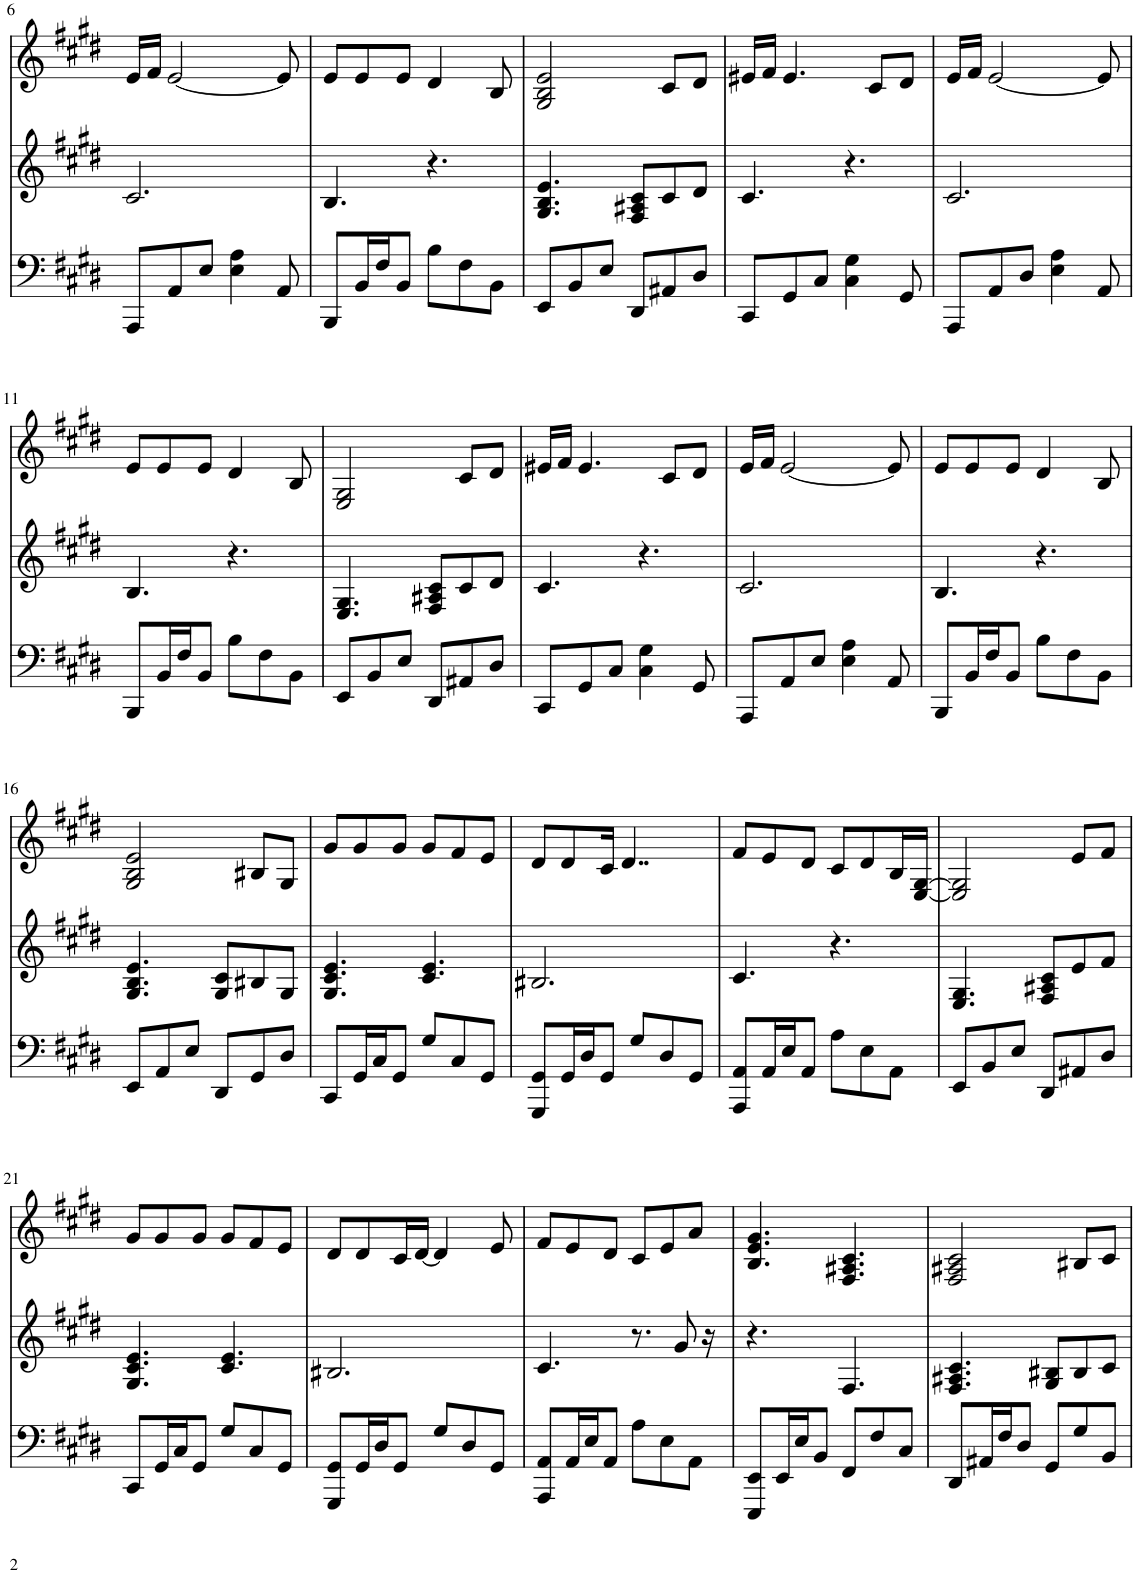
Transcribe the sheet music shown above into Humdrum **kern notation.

**kern	**kern	**kern
*part1	*part1	*part1
*staff3	*staff2	*staff1
*I"Piano	*	*
*I'Pno	*	*
!!LO:PB:g=z
*clefF4	*clefG2	*clefG2
*k[f#c#g#d#]	*k[f#c#g#d#]	*k[f#c#g#d#]
*M6/8	*M6/8	*M6/8
=6	=6	=6
8AAA/L	2.c#/	16e/LL
.	.	16f#/JJ
8AA/	.	[2e/
8E/J	.	.
4E\ 4A\	.	.
8AA/	.	8e/]
=7	=7	=7
8BBB/L	4.B/	8e/L
16BB/L	.	8e/
16F#/J	.	.
8BB/J	.	8e/J
8B\L	4.r	4d#/
8F#\	.	.
8BB\J	.	8B/
=8	=8	=8
8EE/L	4.G#/ 4.B/ 4.e/	2G#/ 2B/ 2e/
8BB/	.	.
8E/J	.	.
8DD#/L	8F#/ 8A#X/ 8c#/L	.
8AA#X/	8c#/	8c#/L
8D#/J	8d#/J	8d#/J
=9	=9	=9
8CC#/L	4.c#/	16e#X/LL
.	.	16f#/JJ
8GG#/	.	4.e#/
8C#/J	.	.
4C#\ 4G#\	4.r	.
.	.	8c#/L
8GG#/	.	8d#/J
=10	=10	=10
8AAA/L	2.c#/	16e/LL
.	.	16f#/JJ
8AA/	.	[2e/
8D#/J	.	.
4E\ 4A\	.	.
8AA/	.	8e/]
!!LO:LB:g=z
=11	=11	=11
8BBB/L	4.B/	8e/L
16BB/L	.	8e/
16F#/J	.	.
8BB/J	.	8e/J
8B\L	4.r	4d#/
8F#\	.	.
8BB\J	.	8B/
=12	=12	=12
8EE/L	4.E/ 4.G#/	2E/ 2G#/
8BB/	.	.
8E/J	.	.
8DD#/L	8F#/ 8A#X/ 8c#/L	.
8AA#X/	8c#/	8c#/L
8D#/J	8d#/J	8d#/J
=13	=13	=13
8CC#/L	4.c#/	16e#X/LL
.	.	16f#/JJ
8GG#/	.	4.e#/
8C#/J	.	.
4C#\ 4G#\	4.r	.
.	.	8c#/L
8GG#/	.	8d#/J
=14	=14	=14
8AAA/L	2.c#/	16e/LL
.	.	16f#/JJ
8AA/	.	[2e/
8E/J	.	.
4E\ 4A\	.	.
8AA/	.	8e/]
=15	=15	=15
8BBB/L	4.B/	8e/L
16BB/L	.	8e/
16F#/J	.	.
8BB/J	.	8e/J
8B\L	4.r	4d#/
8F#\	.	.
8BB\J	.	8B/
!!LO:LB:g=z
=16	=16	=16
8EE/L	4.G#/ 4.B/ 4.e/	2G#/ 2B/ 2e/
8AA/	.	.
8E/J	.	.
8DD#/L	8G#/ 8c#/L	.
8GG#/	8B#X/	8B#X/L
8D#/J	8G#/J	8G#/J
=17	=17	=17
8CC#/L	4.G#/ 4.c#/ 4.e/	8g#/L
16GG#/L	.	8g#/
16C#/J	.	.
8GG#/J	.	8g#/J
8G#/L	4.c#/ 4.e/	8g#/L
8C#/	.	8f#/
8GG#/J	.	8e/J
=18	=18	=18
8GGG#/ 8GG#/L	2.B#X/	8d#/L
16GG#/L	.	8d#/
16D#/J	.	.
8GG#/J	.	16c#/Jk
.	.	4..d#/
8G#/L	.	.
8D#/	.	.
8GG#/J	.	.
=19	=19	=19
8AAA/ 8AA/L	4.c#/	8f#/L
16AA/L	.	8e/
16E/J	.	.
8AA/J	.	8d#/J
8A\L	4.r	8c#/L
8E\	.	8d#/
8AA\J	.	16B/L
.	.	[16E/ [16G#/JJ
=20	=20	=20
8EE/L	4.E/ 4.G#/	2E/] 2G#/]
8BB/	.	.
8E/J	.	.
8DD#/L	8F#/ 8A#X/ 8c#/L	.
8AA#X/	8e/	8e/L
8D#/J	8f#/J	8f#/J
!!LO:LB:g=z
=21	=21	=21
8CC#/L	4.G#/ 4.c#/ 4.e/	8g#/L
16GG#/L	.	8g#/
16C#/J	.	.
8GG#/J	.	8g#/J
8G#/L	4.c#/ 4.e/	8g#/L
8C#/	.	8f#/
8GG#/J	.	8e/J
=22	=22	=22
8GGG#/ 8GG#/L	2.B#X/	8d#/L
16GG#/L	.	8d#/
16D#/J	.	.
8GG#/J	.	16c#/L
.	.	[16d#/JJ
8G#/L	.	4d#/]
8D#/	.	.
8GG#/J	.	8e/
=23	=23	=23
8AAA/ 8AA/L	4.c#/	8f#/L
16AA/L	.	8e/
16E/J	.	.
8AA/J	.	8d#/J
8A\L	8.r	8c#/L
8E\	.	8e/
.	8g#/	.
8AA\J	.	8a/J
.	16r	.
=24	=24	=24
8EEE/ 8EE/L	4.r	4.B/ 4.e/ 4.g#/
16EE/L	.	.
16E/J	.	.
8BB/J	.	.
8FF#/L	4.F#/	4.F#/ 4.A#X/ 4.c#/
8F#/	.	.
8C#/J	.	.
=25	=25	=25
8DD#/L	4.F#/ 4.A#X/ 4.c#/	2F#/ 2A#X/ 2c#/
16AA#X/L	.	.
16F#/J	.	.
8D#/J	.	.
8GG#/L	8G#/ 8B#X/L	.
8G#/	8B#/	8B#X/L
8BB/J	8c#/J	8c#/J
=	=	=
*-	*-	*-
